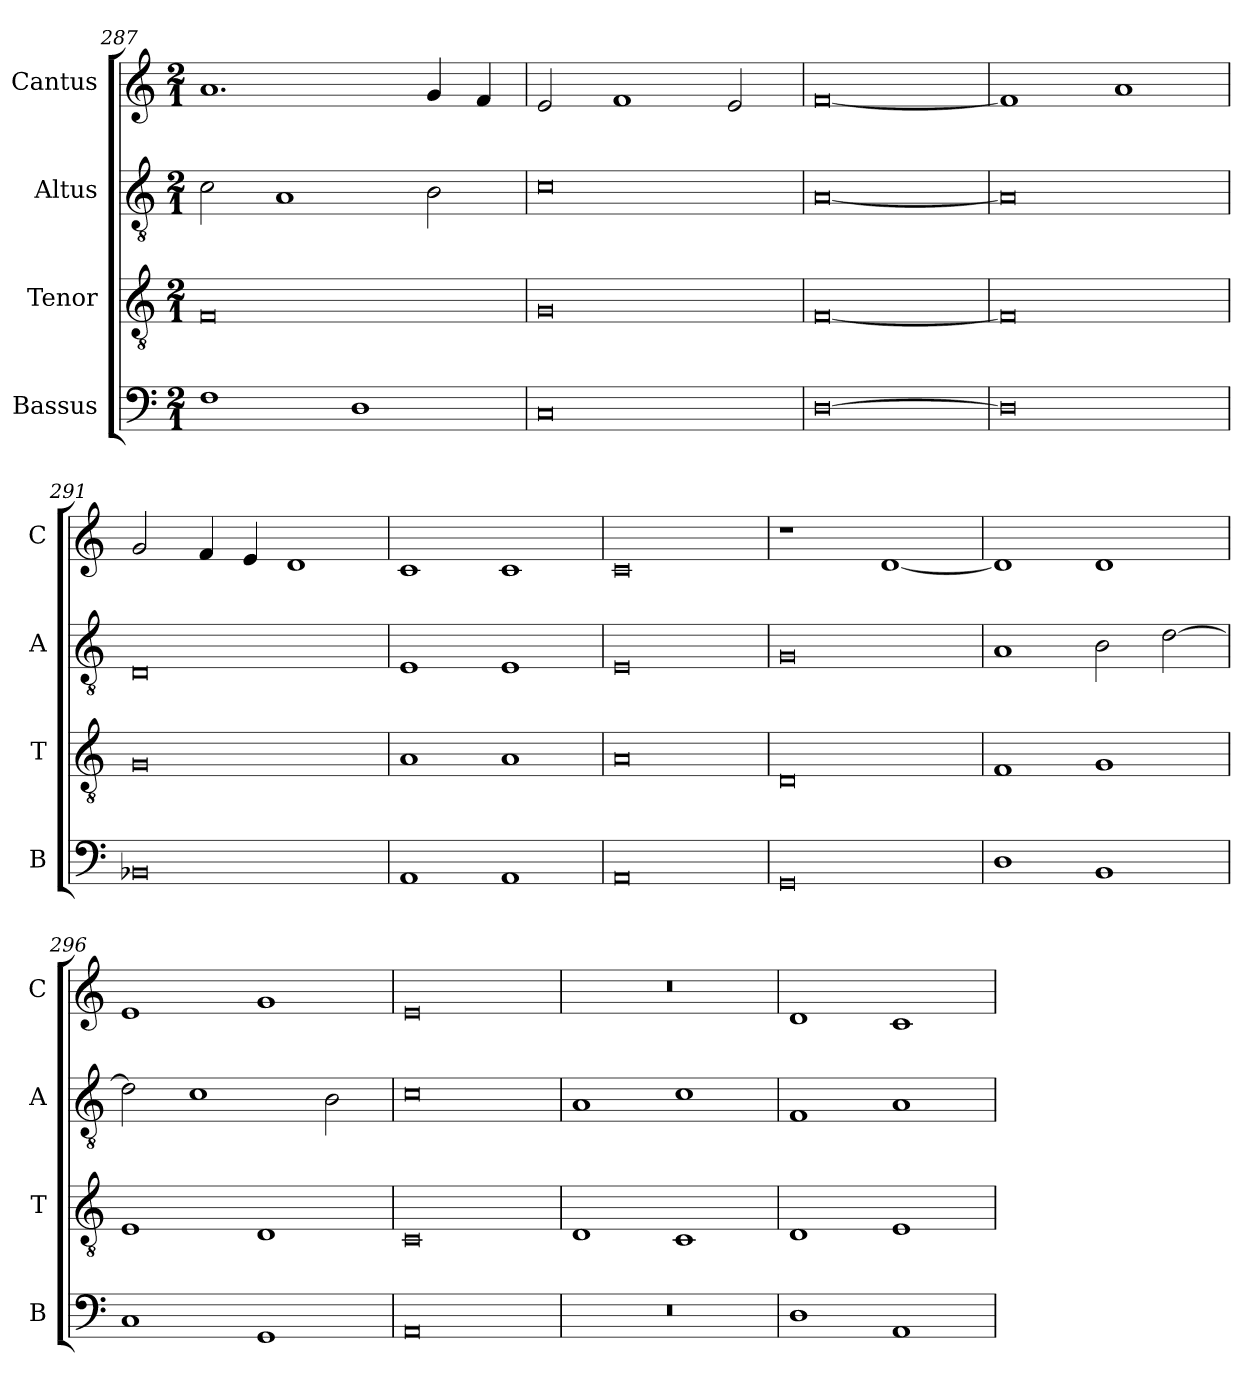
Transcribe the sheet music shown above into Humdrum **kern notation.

**kern	**kern	**kern	**kern
*part4	*part3	*part2	*part1
*staff4	*staff3	*staff2	*staff1
*I"Bassus	*I"Tenor	*I"Altus	*I"Cantus
*I'B	*I'T	*I'A	*I'C
*clefF4	*clefGv2	*clefGv2	*clefG2
*k[]	*k[]	*k[]	*k[]
*M2/1	*M2/1	*M2/1	*M2/1
=287	=287	=287	=287
1F	0F	2c	1.a
.	.	1A	.
1D	.	.	.
.	.	2B	4g
.	.	.	4f
=288	=288	=288	=288
0C	0G	0c	2e
.	.	.	1f
.	.	.	2e
=289	=289	=289	=289
[0D	[0F	[0A	[0f
=290	=290	=290	=290
0D]	0F]	0A]	1f]
.	.	.	1a
=291	=291	=291	=291
0BB-X	0G	0D	2g
.	.	.	4f
.	.	.	4e
.	.	.	1d
=292	=292	=292	=292
1AA	1A	1E	1c
1AA	1A	1E	1c
=293	=293	=293	=293
0AA	0A	0E	0c
=294	=294	=294	=294
0GG	0D	0G	1r
.	.	.	[1d
=295	=295	=295	=295
1D	1F	1A	1d]
1BB	1G	2B	1d
.	.	[2d	.
=296	=296	=296	=296
1C	1E	2d]	1e
.	.	1c	.
1GG	1D	.	1g
.	.	2B	.
=297	=297	=297	=297
0AA	0C	0c	0e
=298	=298	=298	=298
0r	1D	1A	0r
.	1C	1c	.
=299	=299	=299	=299
1D	1D	1F	1d
1AA	1E	1A	1c
=	=	=	=
*-	*-	*-	*-
